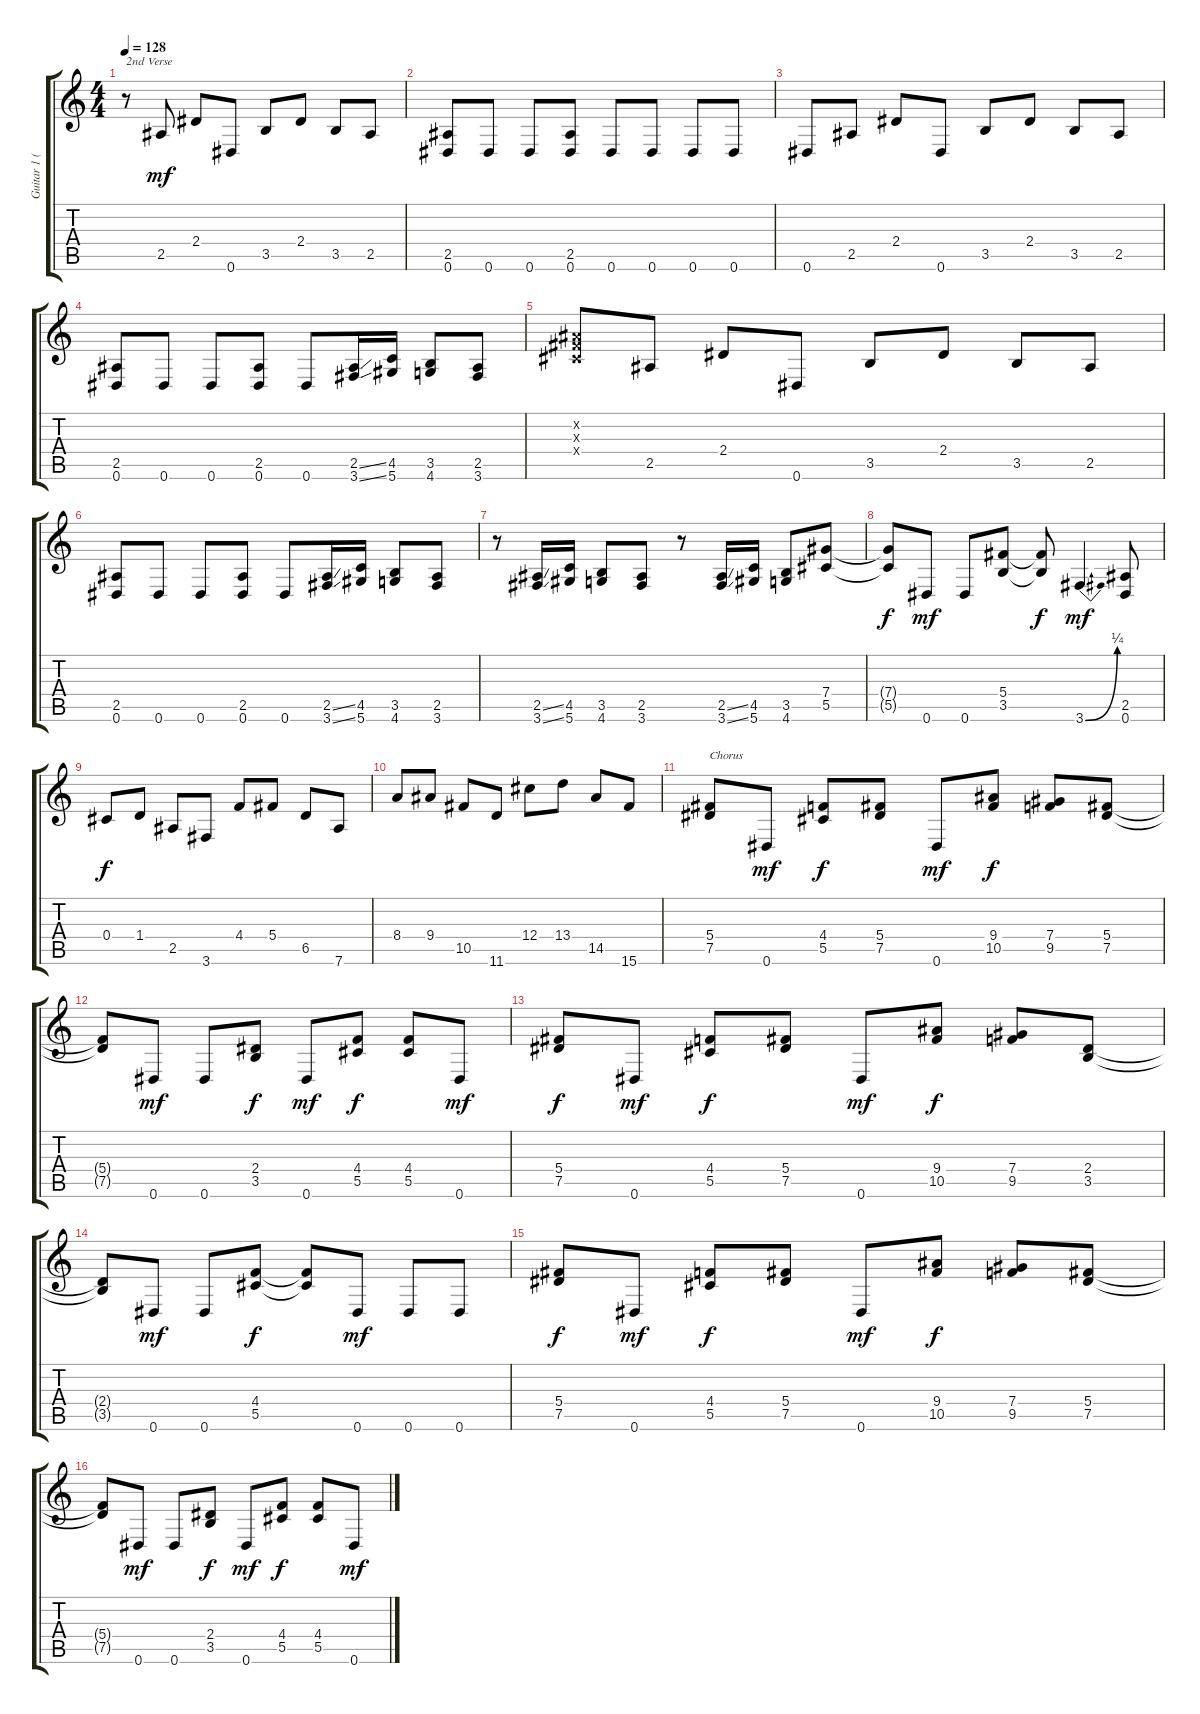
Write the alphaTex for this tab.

\track ("Guitar 1 (Dave Mustaine)" "Guitar 1 (") {instrument distortionguitar}
\staff {score tabs}
\tuning (Eb4 Bb3 Gb3 Db3 Ab2 Eb2) {hide}
\ts (4 4)
\tempo 128
\clef g2
\ks c
r.8{txt "2nd Verse" dy mf} 2.5.8 2.4.8 0.6.8 3.5.8 2.4.8 3.5.8 2.5.8 |
(2.5 0.6).8 0.6.8 0.6.8 (2.5 0.6).8 0.6.8 0.6.8 0.6.8 0.6.8 |
0.6.8 2.5.8 2.4.8 0.6.8 3.5.8 2.4.8 3.5.8 2.5.8 |
(2.5 0.6).8 0.6.8 0.6.8 (2.5 0.6).8 0.6.8 (2.5{ss} 3.6{ss}).16 (4.5 5.6).16 (3.5 4.6).8 (2.5 3.6).8 |
(0.2{x} 0.3{x} 0.4{x}).8 2.5.8 2.4.8 0.6.8 3.5.8 2.4.8 3.5.8 2.5.8 |
(2.5 0.6).8 0.6.8 0.6.8 (2.5 0.6).8 0.6.8 (2.5{ss} 3.6{ss}).16 (4.5 5.6).16 (3.5 4.6).8 (2.5 3.6).8 |
r.8 (2.5{ss} 3.6{ss}).16 (4.5 5.6).16 (3.5 4.6).8 (2.5 3.6).8 r.8 (2.5{ss} 3.6{ss}).16 (4.5 5.6).16 (3.5 4.6).8 (7.4 5.5).8 |
(7.4{t} 5.5{t}).8{dy f} 0.6.8{dy mf} 0.6.8 (5.4 3.5).8 (5.4{t} 3.5{t}).8{dy f} 3.6{be (bend 0 0 60 1)}.4{dy mf} (2.5 0.6).8 |
0.4.8{dy f} 1.4.8 2.5.8 3.6.8 4.4.8 5.4.8 6.5.8 7.6.8 |
8.4.8 9.4.8 10.5.8 11.6.8 12.4.8 13.4.8 14.5.8 15.6.8 |
(5.4 7.5).8{txt "Chorus"} 0.6.8{dy mf} (4.4 5.5).8{dy f} (5.4 7.5).8 0.6.8{dy mf} (9.4 10.5).8{dy f} (7.4 9.5).8 (5.4 7.5).8 |
(5.4{t} 7.5{t}).8 0.6.8{dy mf} 0.6.8 (2.4 3.5).8{dy f} 0.6.8{dy mf} (4.4 5.5).8{dy f} (4.4 5.5).8 0.6.8{dy mf} |
(5.4 7.5).8{dy f} 0.6.8{dy mf} (4.4 5.5).8{dy f} (5.4 7.5).8 0.6.8{dy mf} (9.4 10.5).8{dy f} (7.4 9.5).8 (2.4 3.5).8 |
(2.4{t} 3.5{t}).8 0.6.8{dy mf} 0.6.8 (4.4 5.5).8{dy f} (4.4{t} 5.5{t}).8 0.6.8{dy mf} 0.6.8 0.6.8 |
(5.4 7.5).8{dy f} 0.6.8{dy mf} (4.4 5.5).8{dy f} (5.4 7.5).8 0.6.8{dy mf} (9.4 10.5).8{dy f} (7.4 9.5).8 (5.4 7.5).8 |
(5.4{t} 7.5{t}).8 0.6.8{dy mf} 0.6.8 (2.4 3.5).8{dy f} 0.6.8{dy mf} (4.4 5.5).8{dy f} (4.4 5.5).8 0.6.8{dy mf}
